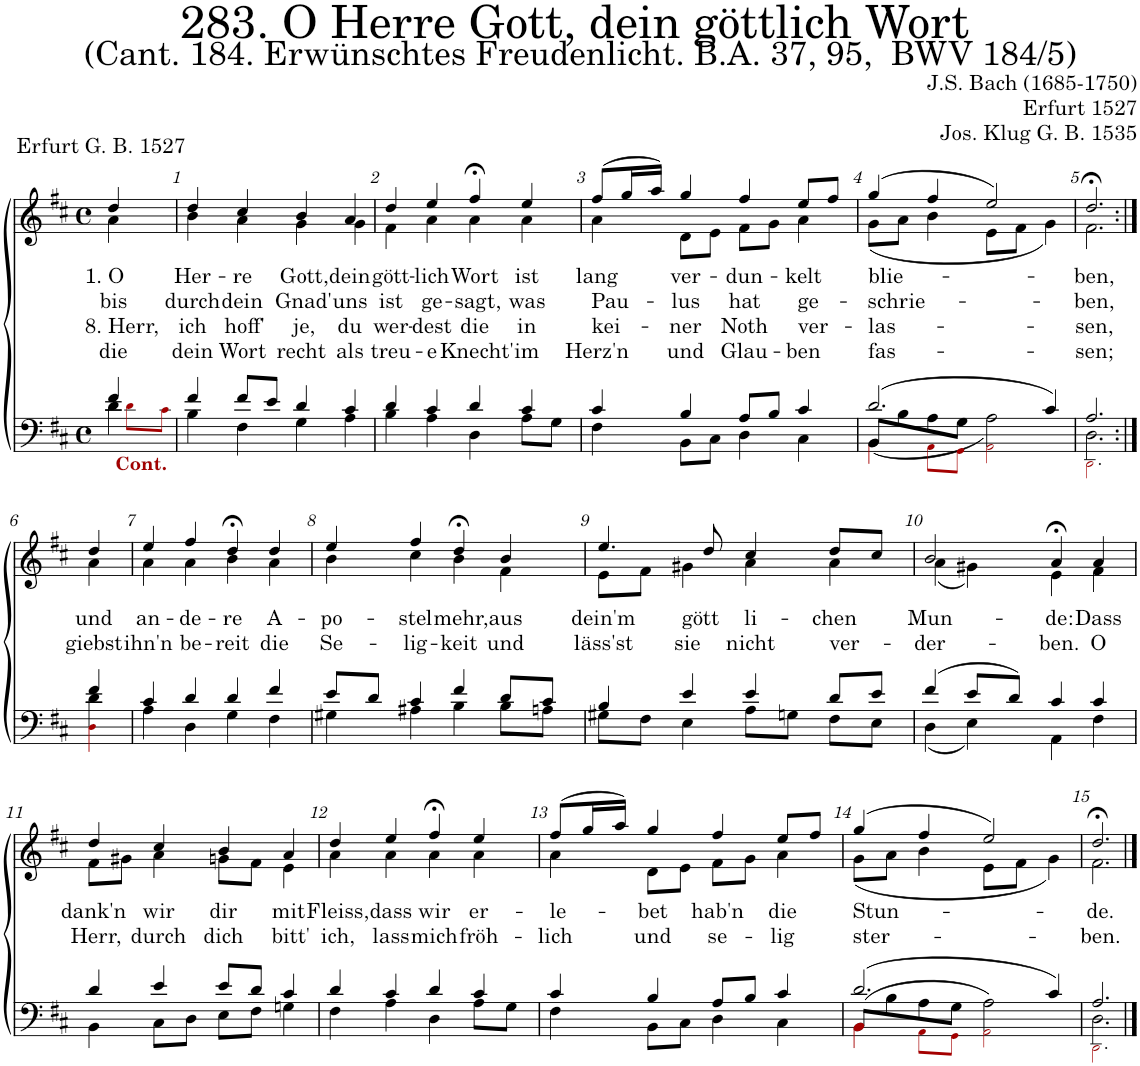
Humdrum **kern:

**kern	**kern	**text	**text	**text	**text
*part2	*part1	*part1	*part1	*part1	*part1
*staff2	*staff1	*staff1	*staff1	*staff1	*staff1
*I"Tenor/Bass	*I"Soprano/Alto	*	*	*	*
*clefF4	*clefG2	*	*	*	*
*k[f#c#]	*k[f#c#]	*	*	*	*
*M4/4	*M4/4	*	*	*	*
*met(c)	*met(c)	*	*	*	*
=	=	=	=	=	=
*^	*	*	*	*	*
*	*^	*	*	*	*	*
!LO:TX:b:B:color=#A40000:t=Cont.	!	!	!	!	!	!	!
!	!	!	!	!LO:LY:b	!LO:LY:b	!LO:LY:b	!LO:LY:b
*	*	*	*^	*	*	*	*
4f#/	4d\	8di\L	4dd/	4a\	1. O	bis	8. Herr,	die
.	.	8c#i\J	.	.	.	.	.	.
=1	=1	=1	=1	=1	=1	=1	=1	=1
!	!	!	!	!	!LO:LY:b	!LO:LY:b	!LO:LY:b	!LO:LY:b
*	*v	*v	*	*	*	*	*	*
4f#/	4B\	4dd;</	4b\	Her-	durch	ich	dein
!	!	!	!	!LO:LY:b	!LO:LY:b	!LO:LY:b	!LO:LY:b
8f#/L	4F#\	4cc#/	4a\	-re	dein	hoff'	Wort
8e/J	.	.	.	.	.	.	.
!	!	!	!	!LO:LY:b	!LO:LY:b	!LO:LY:b	!LO:LY:b
4d/	4G\	4b/	4g\	Gott,	Gnad'	je,	recht
!	!	!	!	!LO:LY:b	!LO:LY:b	!LO:LY:b	!LO:LY:b
4c#/	4A\	4a/	4g\	dein	uns	du	als
=2	=2	=2	=2	=2	=2	=2	=2
!	!	!	!	!LO:LY:b	!LO:LY:b	!LO:LY:b	!LO:LY:b
4d/	4B\	4dd/	4f#\	gött-	ist	wer-	treu-
!	!	!	!	!LO:LY:b	!LO:LY:b	!LO:LY:b	!LO:LY:b
4c#/	4A\	4ee/	4a\	-lich	ge-	-dest	-e
!	!	!	!	!LO:LY:b	!LO:LY:b	!LO:LY:b	!LO:LY:b
4d/	4D\	4ff#;<,/	4a\	Wort	-sagt,	die	Knecht'
!	!	!	!	!LO:LY:b	!LO:LY:b	!LO:LY:b	!LO:LY:b
4c#/	8A\L	4ee/	4a\	ist	was	in	im
.	8G\J	.	.	.	.	.	.
=3	=3	=3	=3	=3	=3	=3	=3
!	!	!	!	!LO:LY:b	!LO:LY:b	!LO:LY:b	!LO:LY:b
4c#/	4F#\	(8ff#/L	4a\	lang	Pau-	kei-	Herz'n
.	.	16gg/L	.	.	.	.	.
.	.	16aa/JJ)	.	.	.	.	.
!	!	!	!	!LO:LY:b	!LO:LY:b	!LO:LY:b	!LO:LY:b
4B/	8BB\L	4gg/	8d\L	ver-	-lus	-ner	und
.	8C#\J	.	8e\J	.	.	.	.
!	!	!	!	!LO:LY:b	!LO:LY:b	!LO:LY:b	!LO:LY:b
8A/L	4D\	4ff#/	8f#\L	-dun-	hat	Noth	Glau-
8B/J	.	.	8g\J	.	.	.	.
!	!	!	!	!LO:LY:b	!LO:LY:b	!LO:LY:b	!LO:LY:b
4c#/	4C#\	8ee/L	4a\	-kelt	ge-	ver-	-ben
.	.	8ff#/J	.	.	.	.	.
=4	=4	=4	=4	=4	=4	=4	=4
*	*^	*	*	*	*	*	*
!	!	!	!	!	!LO:LY:b	!LO:LY:b	!LO:LY:b	!LO:LY:b
(2.d/	(8BB/L	4BB\	(4gg;</	(8g\L	blie-	-schrie-	-las-	fas-
.	8B\	.	.	8a\J	.	.	.	.
.	8A\	8AAi\L	4ff#/	4b\	.	.	.	.
.	8G\J	8GGi\J	.	.	.	.	.	.
.	2A\)	2AAi\	2ee;</)	8e\L	.	.	.	.
.	.	.	.	8f#\J	.	.	.	.
4c#/)	.	.	.	4g\)	.	.	.	.
=5	=5	=5	=5	=5	=5	=5	=5	=5
!	!	!	!	!	!LO:LY:b	!LO:LY:b	!LO:LY:b	!LO:LY:b
2.A/	2.D\	2.DDi\	2.dd;<,/	2.f#\	-ben,	-ben,	-sen,	-sen;
!!LO:LB:g=z	!!
=6:|!	=6:|!	=6:|!	=6:|!	=6:|!	=6:|!	=6:|!	=6:|!	=6:|!
!	!	!	!	!	!LO:LY:b	!LO:LY:b	!	!
4f#/	4d\	4Di\	4dd/	4a\	und	giebst	.	.
=7	=7	=7	=7	=7	=7	=7	=7	=7
!	!	!	!	!	!LO:LY:b	!LO:LY:b	!	!
*	*v	*v	*	*	*	*	*	*
4c#/	4A\	4ee/	4a\	an-	ihn'n	.	.
!	!	!	!	!LO:LY:b	!LO:LY:b	!	!
4d/	4D\	4ff#/	4a\	-de-	be-	.	.
!	!	!	!	!LO:LY:b	!LO:LY:b	!	!
4d/	4G\	4dd;<,/	4b\	-re	-reit	.	.
!	!	!	!	!LO:LY:b	!LO:LY:b	!	!
4f#/	4F#\	4dd/	4a\	A-	die	.	.
=8	=8	=8	=8	=8	=8	=8	=8
!	!	!	!	!LO:LY:b	!LO:LY:b	!	!
8e/L	4G#X\	4ee/	4b\	-po-	Se-	.	.
8d/J	.	.	.	.	.	.	.
!	!	!	!	!LO:LY:b	!LO:LY:b	!	!
4c#/	4A#X\	4ff#/	4cc#\	-stel	-lig-	.	.
!	!	!	!	!LO:LY:b	!LO:LY:b	!	!
4f#/	4B\	4dd;<,/	4b\	mehr,	-keit	.	.
!	!	!	!	!LO:LY:b	!LO:LY:b	!	!
8d/L	8B\L	4b/	4f#\	aus	und	.	.
8c#/J	8An\J	.	.	.	.	.	.
=9	=9	=9	=9	=9	=9	=9	=9
!	!	!	!	!LO:LY:b	!LO:LY:b	!	!
4B/	8G#X\L	4.ee;</	8e\L	dein'm	läss'st	.	.
.	8F#\J	.	8f#\J	.	.	.	.
!	!	!	!	!LO:LY:b	!LO:LY:b	!	!
4e/	4E\	.	4g#X\	gött-	sie	.	.
.	.	8dd/	.	.	.	.	.
!	!	!	!	!LO:LY:b	!LO:LY:b	!	!
4e/	8A\L	4cc#/	4a\	-li-	nicht	.	.
.	8Gn\J	.	.	.	.	.	.
!	!	!	!	!LO:LY:b	!LO:LY:b	!	!
8d/L	8F#\L	8dd/L	4a\	-chen	ver-	.	.
8e/J	8E\J	8cc#/J	.	.	.	.	.
=10	=10	=10	=10	=10	=10	=10	=10
!	!	!	!	!LO:LY:b	!LO:LY:b	!	!
(4f#/	(4D\	2b;</	(4a\	Mun-	-der-	.	.
8e/L	4E\)	.	4g#X\)	.	.	.	.
8d/J)	.	.	.	.	.	.	.
!	!	!	!	!LO:LY:b	!LO:LY:b	!	!
4c#/	4AA\	4a;<,/	4e\	-de:	-ben.	.	.
!	!	!	!	!LO:LY:b	!LO:LY:b	!	!
4c#/	4F#\	4a/	4f#\	Dass	O	.	.
!!LO:LB:g=z	!!
=11	=11	=11	=11	=11	=11	=11	=11
!	!	!	!	!LO:LY:b	!LO:LY:b	!	!
4d/	4BB\	4dd/	8f#\L	dank'n	Herr,	.	.
.	.	.	8g#X\J	.	.	.	.
!	!	!	!	!LO:LY:b	!LO:LY:b	!	!
4e/	8C#\L	4cc#/	4a\	wir	durch	.	.
.	8D\J	.	.	.	.	.	.
!	!	!	!	!LO:LY:b	!LO:LY:b	!	!
8e/L	8E\L	4b/	8gn\L	dir	dich	.	.
8d/J	8F#\J	.	8f#\J	.	.	.	.
!	!	!	!	!LO:LY:b	!LO:LY:b	!	!
4c#/	4Gn\	4a/	4e\	mit	bitt'	.	.
=12	=12	=12	=12	=12	=12	=12	=12
!	!	!	!	!LO:LY:b	!LO:LY:b	!	!
4d/	4F#\	4dd/	4a\	Fleiss,	ich,	.	.
!	!	!	!	!LO:LY:b	!LO:LY:b	!	!
4c#/	4A\	4ee/	4a\	dass	lass	.	.
!	!	!	!	!LO:LY:b	!LO:LY:b	!	!
4d/	4D\	4ff#;<,/	4a\	wir	mich	.	.
!	!	!	!	!LO:LY:b	!LO:LY:b	!	!
4c#/	8A\L	4ee/	4a\	er-	fröh-	.	.
.	8G\J	.	.	.	.	.	.
=13	=13	=13	=13	=13	=13	=13	=13
!	!	!	!	!LO:LY:b	!LO:LY:b	!	!
4c#/	4F#\	(8ff#/L	4a\	-le-	-lich	.	.
.	.	16gg/L	.	.	.	.	.
.	.	16aa/JJ)	.	.	.	.	.
!	!	!	!	!LO:LY:b	!LO:LY:b	!	!
4B/	8BB\L	4gg/	8d\L	-bet	und	.	.
.	8C#\J	.	8e\J	.	.	.	.
!	!	!	!	!LO:LY:b	!LO:LY:b	!	!
8A/L	4D\	4ff#/	8f#\L	hab'n	se-	.	.
8B/J	.	.	8g\J	.	.	.	.
!	!	!	!	!LO:LY:b	!LO:LY:b	!	!
4c#/	4C#\	8ee/L	4a\	die	-lig	.	.
.	.	8ff#/J	.	.	.	.	.
=14	=14	=14	=14	=14	=14	=14	=14
*	*^	*	*	*	*	*	*
!	!	!	!	!	!LO:LY:b	!LO:LY:b	!	!
(2.d/	(>8BB/L	4BBi\	(4gg/	(8g\L	Stun-	ster-	.	.
.	8B\	.	.	8a\J	.	.	.	.
.	8A\	8AAi\L	4ff#/	4b\	.	.	.	.
.	8G\J	8GGi\J	.	.	.	.	.	.
.	2A\)	2AAi\	2ee/)	8e\L	.	.	.	.
.	.	.	.	8f#\J	.	.	.	.
4c#/)	.	.	.	4g\)	.	.	.	.
=15	=15	=15	=15	=15	=15	=15	=15	=15
!	!	!	!	!	!LO:LY:b	!LO:LY:b	!	!
2.A/	2.D\	2.DDi\	2.dd;</	2.f#\	-de.	-ben.	.	.
*v	*v	*v	*	*	*	*	*	*
*	*v	*v	*	*	*	*
==	==	==	==	==	==
*-	*-	*-	*-	*-	*-
